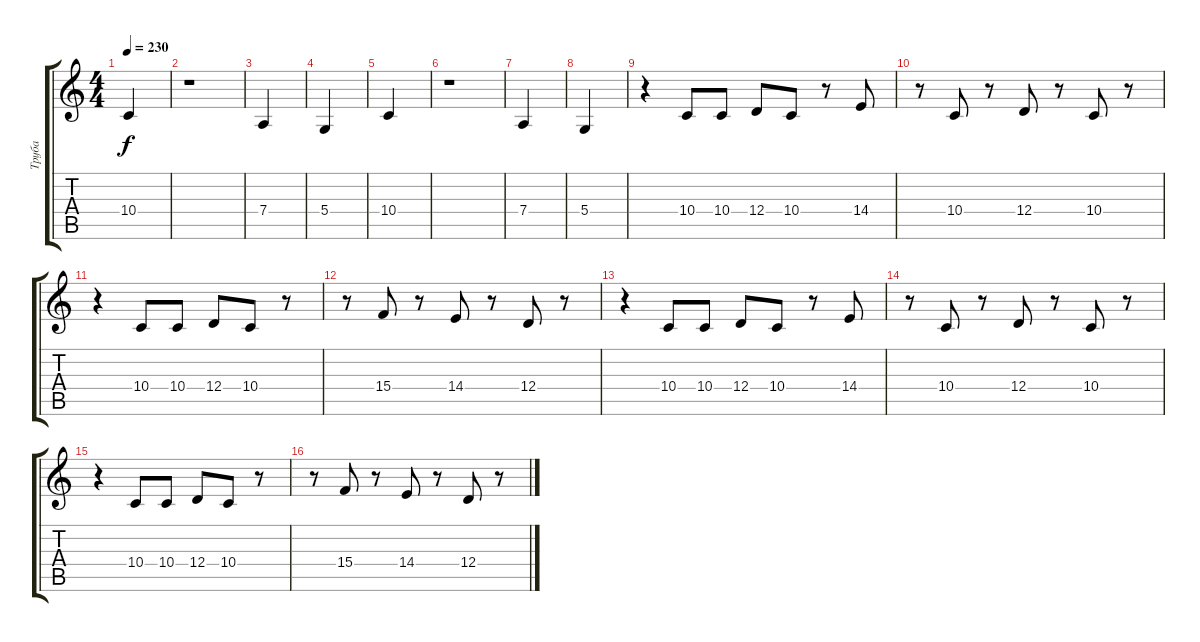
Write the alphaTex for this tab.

\track ("Труба" "Труба") {instrument trumpet}
\staff {score tabs}
\tuning (E4 B3 G3 D3 A2 E2) {hide}
\ts (4 4)
\tempo 230
\clef g2
\ks c
10.4.4{dy f} |
r.1 |
7.4.4 |
5.4.4 |
10.4.4 |
r.1 |
7.4.4 |
5.4.4 |
r.4 10.4.8 10.4.8 12.4.8 10.4.8 r.8 14.4.8 |
r.8 10.4.8 r.8 12.4.8 r.8 10.4.8 r.8 |
r.4 10.4.8 10.4.8 12.4.8 10.4.8 r.8 |
r.8 15.4.8 r.8 14.4.8 r.8 12.4.8 r.8 |
r.4 10.4.8 10.4.8 12.4.8 10.4.8 r.8 14.4.8 |
r.8 10.4.8 r.8 12.4.8 r.8 10.4.8 r.8 |
r.4 10.4.8 10.4.8 12.4.8 10.4.8 r.8 |
r.8 15.4.8 r.8 14.4.8 r.8 12.4.8 r.8
